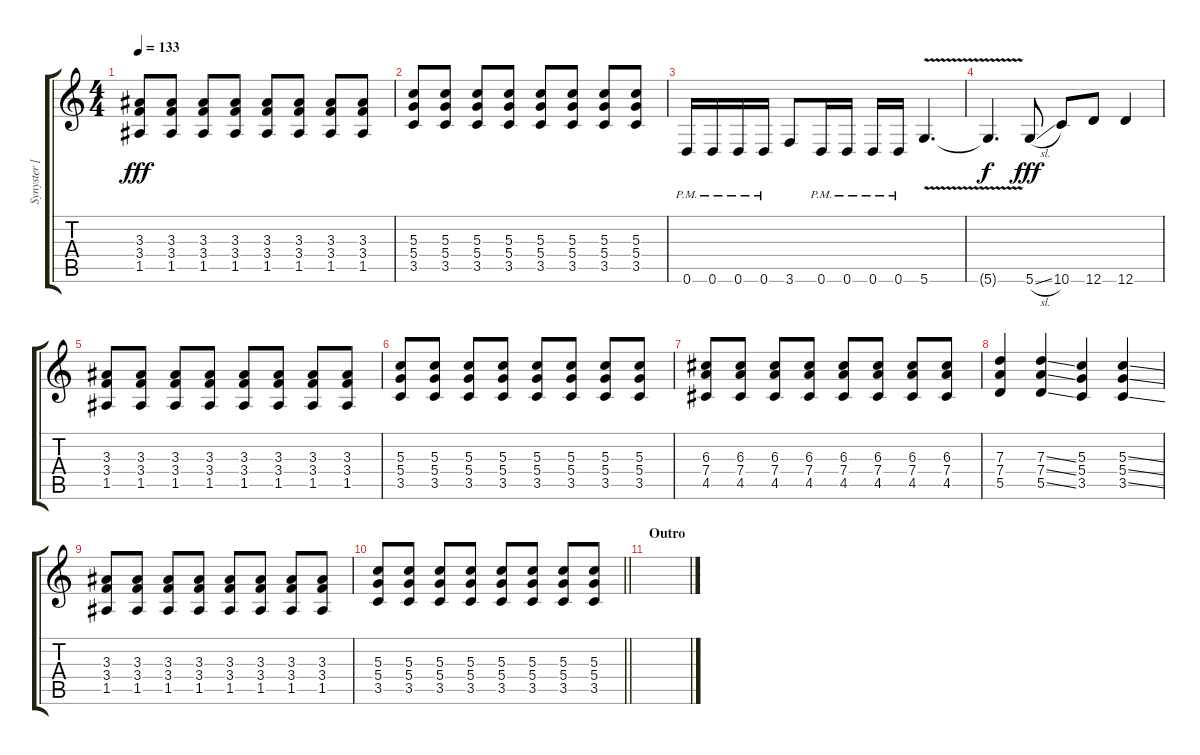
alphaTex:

\track ("Synyster [Overdubbed Guitar]" "Synyster [") {instrument distortionguitar}
\staff {score tabs}
\tuning (E4 B3 G3 D3 A2 D2) {hide}
\ts (4 4)
\tempo 133
\clef g2
\ks c
(3.3 3.4 1.5).8{dy fff balance 8} (3.3 3.4 1.5).8 (3.3 3.4 1.5).8 (3.3 3.4 1.5).8 (3.3 3.4 1.5).8 (3.3 3.4 1.5).8 (3.3 3.4 1.5).8 (3.3 3.4 1.5).8 |
(5.3 5.4 3.5).8 (5.3 5.4 3.5).8 (5.3 5.4 3.5).8 (5.3 5.4 3.5).8 (5.3 5.4 3.5).8 (5.3 5.4 3.5).8 (5.3 5.4 3.5).8 (5.3 5.4 3.5).8 |
0.6{pm}.16{balance 0} 0.6{pm}.16 0.6{pm}.16 0.6{pm}.16 3.6.8 0.6{pm}.16 0.6{pm}.16 0.6{pm}.16 0.6{pm}.16 5.6{v}.4{d} |
5.6{t}.4{d dy f} 5.6{sl}.8{dy fff} 10.6.8 12.6.8 12.6.4 |
(3.3 3.4 1.5).8{balance 8} (3.3 3.4 1.5).8 (3.3 3.4 1.5).8 (3.3 3.4 1.5).8 (3.3 3.4 1.5).8 (3.3 3.4 1.5).8 (3.3 3.4 1.5).8 (3.3 3.4 1.5).8 |
(5.3 5.4 3.5).8 (5.3 5.4 3.5).8 (5.3 5.4 3.5).8 (5.3 5.4 3.5).8 (5.3 5.4 3.5).8 (5.3 5.4 3.5).8 (5.3 5.4 3.5).8 (5.3 5.4 3.5).8 |
(6.3 7.4 4.5).8 (6.3 7.4 4.5).8 (6.3 7.4 4.5).8 (6.3 7.4 4.5).8 (6.3 7.4 4.5).8 (6.3 7.4 4.5).8 (6.3 7.4 4.5).8 (6.3 7.4 4.5).8 |
(7.3 7.4 5.5).4 (7.3{ss} 7.4{ss} 5.5{ss}).4 (5.3 5.4 3.5).4 (5.3{ss} 5.4{ss} 3.5{ss}).4 |
(3.3 3.4 1.5).8 (3.3 3.4 1.5).8 (3.3 3.4 1.5).8 (3.3 3.4 1.5).8 (3.3 3.4 1.5).8 (3.3 3.4 1.5).8 (3.3 3.4 1.5).8 (3.3 3.4 1.5).8 |
\barLineRight lightlight
(5.3 5.4 3.5).8 (5.3 5.4 3.5).8 (5.3 5.4 3.5).8 (5.3 5.4 3.5).8 (5.3 5.4 3.5).8 (5.3 5.4 3.5).8 (5.3 5.4 3.5).8 (5.3 5.4 3.5).8 |
\section ("" "Outro")
